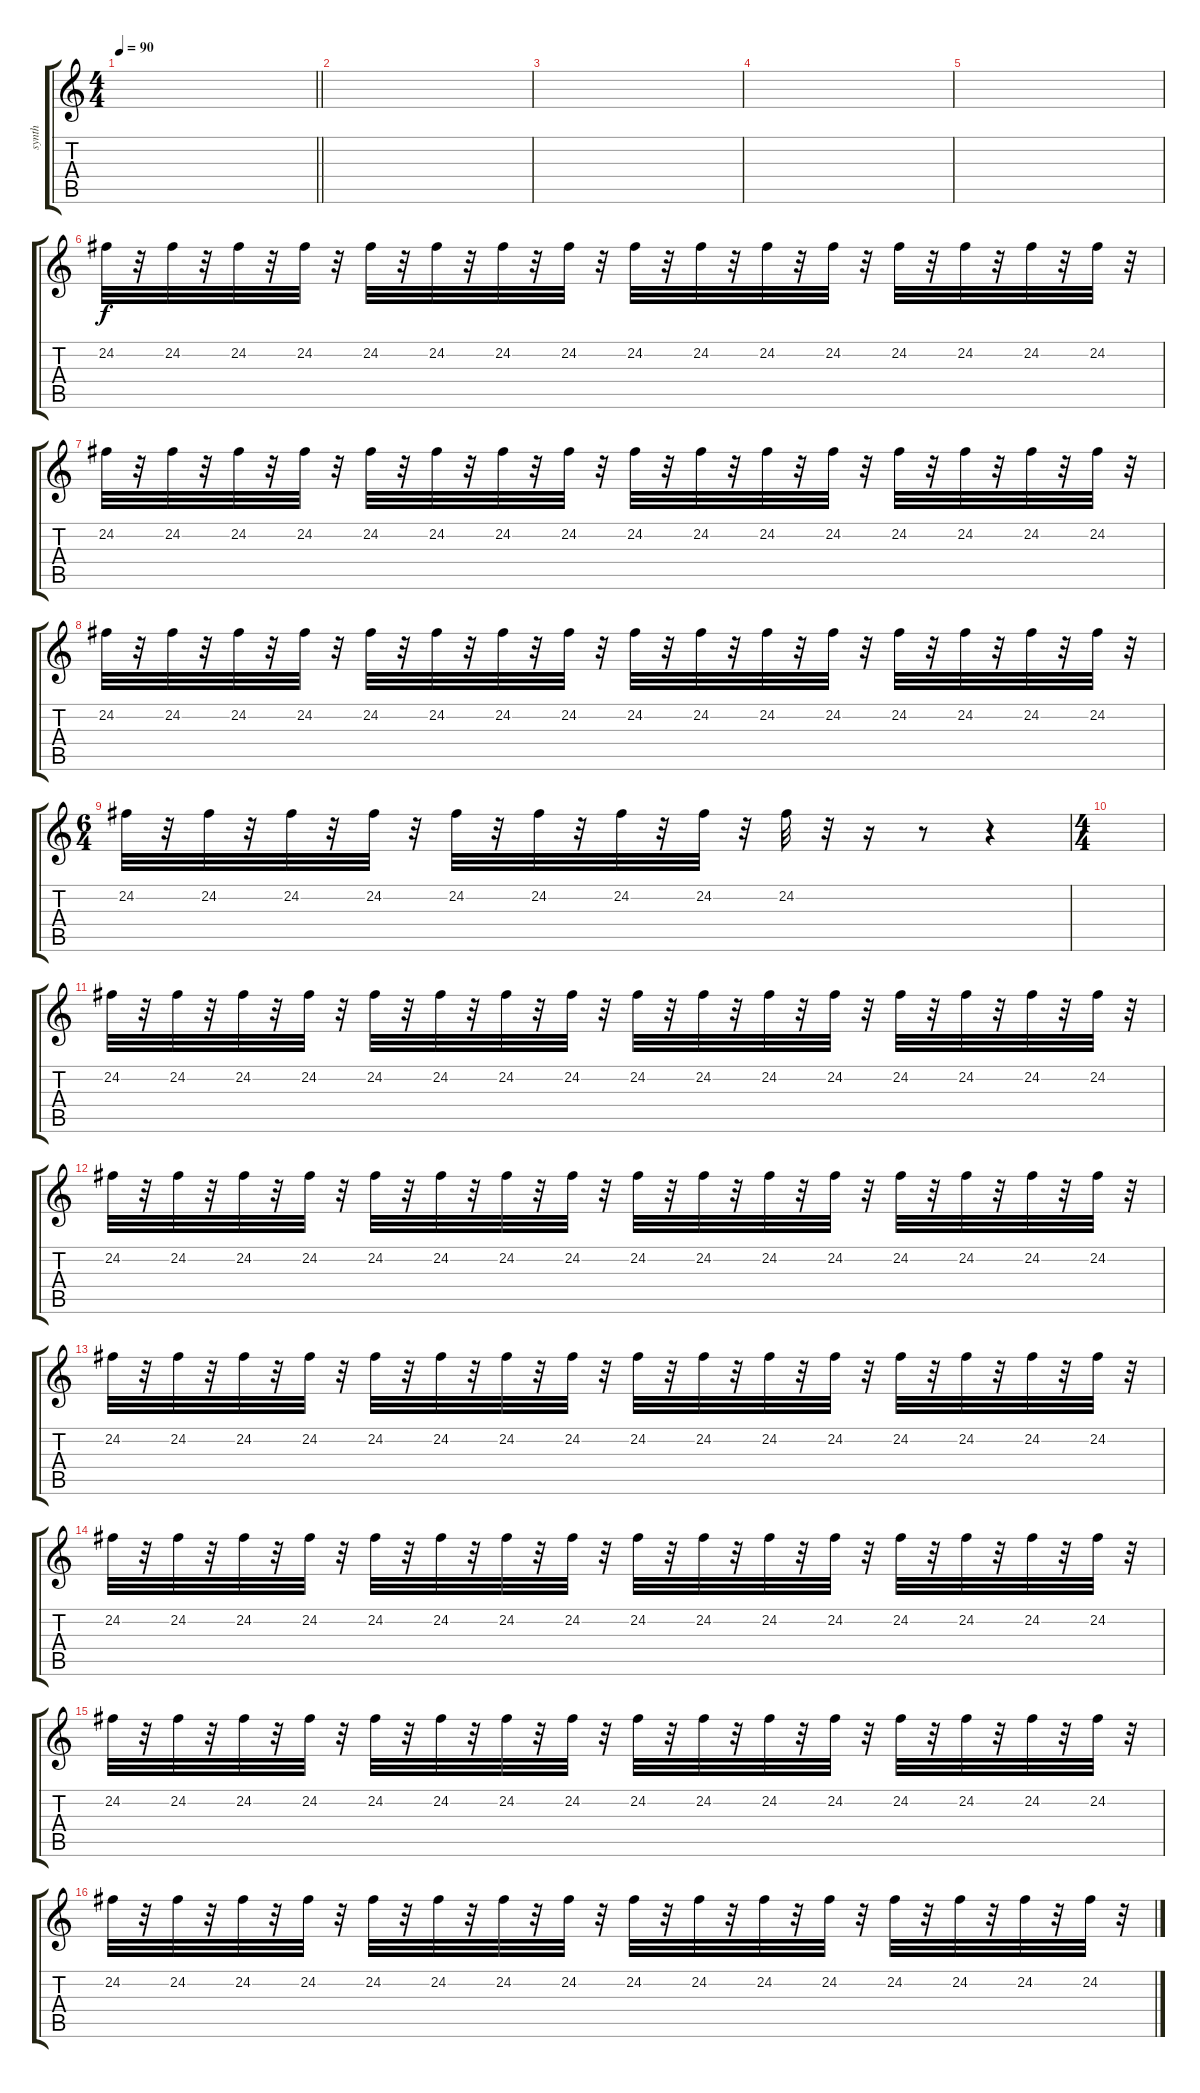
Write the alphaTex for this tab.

\track ("synth" "synth") {instrument lead1square}
\staff {score tabs}
\tuning (B3 Gb3 D3 A2 E2 B1) {hide}
\ts (4 4)
\tempo 90
\clef g2
\barLineRight lightlight
\ks c
|
|
|
|
|
24.2.32 r.32 24.2.32 r.32 24.2.32 r.32 24.2.32 r.32 24.2.32 r.32 24.2.32 r.32 24.2.32 r.32 24.2.32 r.32 24.2.32 r.32 24.2.32 r.32 24.2.32 r.32 24.2.32 r.32 24.2.32 r.32 24.2.32 r.32 24.2.32 r.32 24.2.32 r.32 |
24.2.32 r.32 24.2.32 r.32 24.2.32 r.32 24.2.32 r.32 24.2.32 r.32 24.2.32 r.32 24.2.32 r.32 24.2.32 r.32 24.2.32 r.32 24.2.32 r.32 24.2.32 r.32 24.2.32 r.32 24.2.32 r.32 24.2.32 r.32 24.2.32 r.32 24.2.32 r.32 |
24.2.32 r.32 24.2.32 r.32 24.2.32 r.32 24.2.32 r.32 24.2.32 r.32 24.2.32 r.32 24.2.32 r.32 24.2.32 r.32 24.2.32 r.32 24.2.32 r.32 24.2.32 r.32 24.2.32 r.32 24.2.32 r.32 24.2.32 r.32 24.2.32 r.32 24.2.32 r.32 |
\ts (6 4)
24.2.32 r.32 24.2.32 r.32 24.2.32 r.32 24.2.32 r.32 24.2.32 r.32 24.2.32 r.32 24.2.32 r.32 24.2.32 r.32 24.2.32 r.32 r.16 r.8 r.4 |
\ts (4 4)
|
24.2.32 r.32 24.2.32 r.32 24.2.32 r.32 24.2.32 r.32 24.2.32 r.32 24.2.32 r.32 24.2.32 r.32 24.2.32 r.32 24.2.32 r.32 24.2.32 r.32 24.2.32 r.32 24.2.32 r.32 24.2.32 r.32 24.2.32 r.32 24.2.32 r.32 24.2.32 r.32 |
24.2.32 r.32 24.2.32 r.32 24.2.32 r.32 24.2.32 r.32 24.2.32 r.32 24.2.32 r.32 24.2.32 r.32 24.2.32 r.32 24.2.32 r.32 24.2.32 r.32 24.2.32 r.32 24.2.32 r.32 24.2.32 r.32 24.2.32 r.32 24.2.32 r.32 24.2.32 r.32 |
24.2.32 r.32 24.2.32 r.32 24.2.32 r.32 24.2.32 r.32 24.2.32 r.32 24.2.32 r.32 24.2.32 r.32 24.2.32 r.32 24.2.32 r.32 24.2.32 r.32 24.2.32 r.32 24.2.32 r.32 24.2.32 r.32 24.2.32 r.32 24.2.32 r.32 24.2.32 r.32 |
24.2.32 r.32 24.2.32 r.32 24.2.32 r.32 24.2.32 r.32 24.2.32 r.32 24.2.32 r.32 24.2.32 r.32 24.2.32 r.32 24.2.32 r.32 24.2.32 r.32 24.2.32 r.32 24.2.32 r.32 24.2.32 r.32 24.2.32 r.32 24.2.32 r.32 24.2.32 r.32 |
24.2.32 r.32 24.2.32 r.32 24.2.32 r.32 24.2.32 r.32 24.2.32 r.32 24.2.32 r.32 24.2.32 r.32 24.2.32 r.32 24.2.32 r.32 24.2.32 r.32 24.2.32 r.32 24.2.32 r.32 24.2.32 r.32 24.2.32 r.32 24.2.32 r.32 24.2.32 r.32 |
24.2.32 r.32 24.2.32 r.32 24.2.32 r.32 24.2.32 r.32 24.2.32 r.32 24.2.32 r.32 24.2.32 r.32 24.2.32 r.32 24.2.32 r.32 24.2.32 r.32 24.2.32 r.32 24.2.32 r.32 24.2.32 r.32 24.2.32 r.32 24.2.32 r.32 24.2.32 r.32
